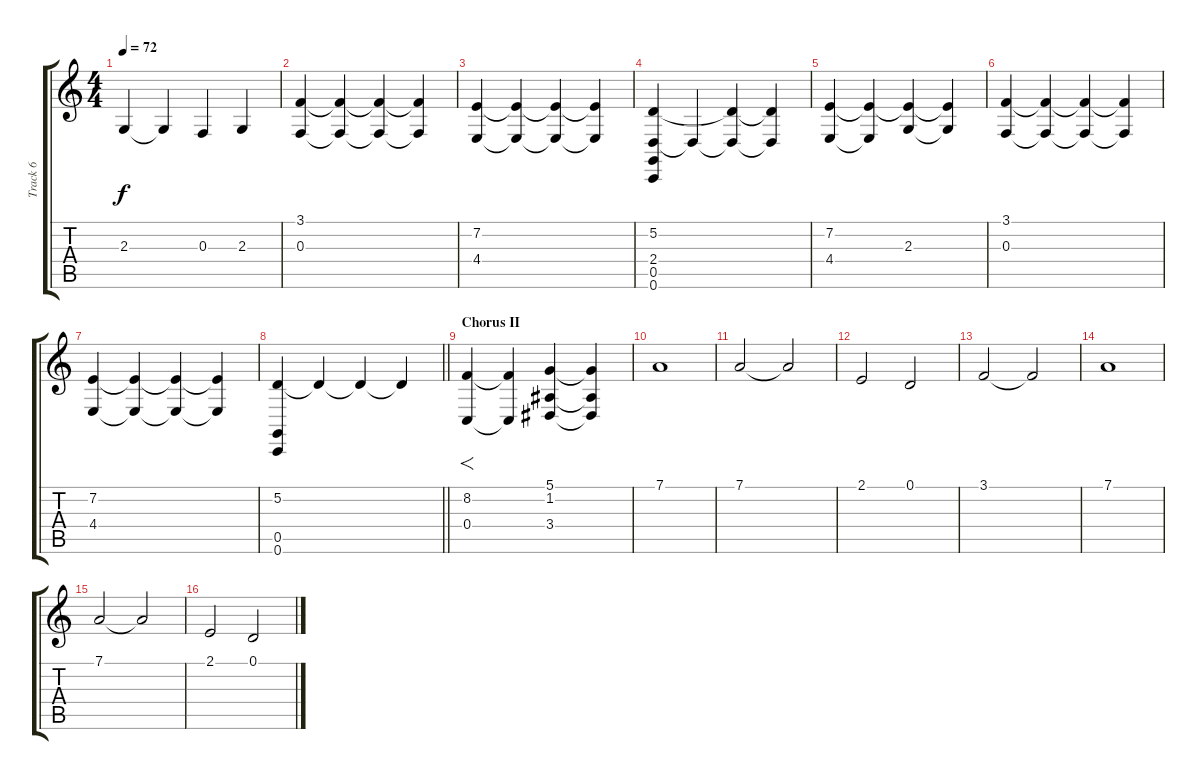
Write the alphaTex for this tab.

\track ("Track 6" "Track 6") {instrument stringensemble1}
\staff {score tabs}
\tuning (D4 A3 F3 C3 G2 C2) {hide}
\ts (4 4)
\tempo 72
\clef g2
\ks c
2.3.4{dy f} 2.3{t}.4 0.3.4 2.3.4 |
(3.1 0.3).4 (3.1{t} 0.3{t}).4 (3.1{t} 0.3{t}).4 (3.1{t} 0.3{t}).4 |
(7.2 4.4).4 (7.2{t} 4.4{t}).4 (7.2{t} 4.4{t}).4 (7.2{t} 4.4{t}).4 |
(5.2 2.4 0.5 0.6).4 2.4{t}.4 (5.2{t} 2.4{t}).4 (5.2{t} 2.4{t}).4 |
(7.2 4.4).4 (7.2{t} 4.4{t}).4 (7.2{t} 2.3).4 (7.2{t} 2.3{t}).4 |
(3.1 0.3).4 (3.1{t} 0.3{t}).4 (3.1{t} 0.3{t}).4 (3.1{t} 0.3{t}).4 |
(7.2 4.4).4 (7.2{t} 4.4{t}).4 (7.2{t} 4.4{t}).4 (7.2{t} 4.4{t}).4 |
\barLineRight lightlight
(5.2 0.5 0.6).4 5.2{t}.4 5.2{t}.4 5.2{t}.4 |
\section ("" "Chorus II")
(8.2 0.4).4{f} (8.2{t} 0.4{t}).4 (5.1 1.2 3.4).4 (5.1{t} 1.2{t} 3.4{t}).4 |
7.1.1 |
7.1.2 7.1{t}.2 |
2.1.2 0.1.2 |
3.1.2 3.1{t}.2 |
7.1.1 |
7.1.2 7.1{t}.2 |
2.1.2 0.1.2
